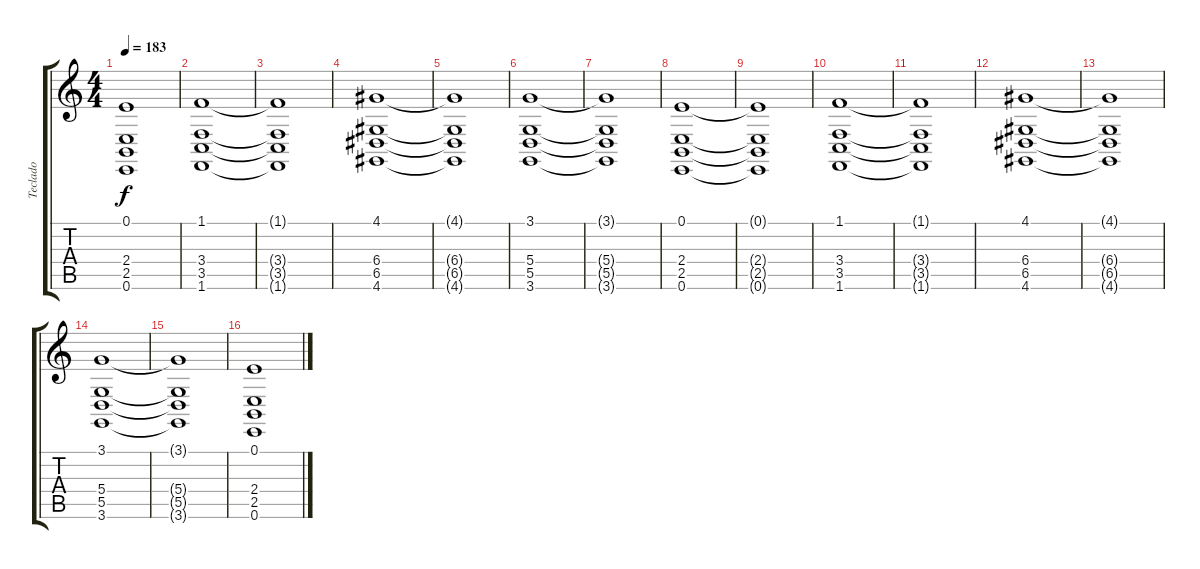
\track ("Teclado" "Teclado") {instrument churchorgan}
\staff {score tabs}
\tuning (E4 B3 G3 D3 A2 E2) {hide}
\ts (4 4)
\tempo 183
\clef g2
\ks c
(0.1{t} 2.4{t} 2.5{t} 0.6{t}).1{dy f} |
(1.1 3.4 3.5 1.6).1 |
(1.1{t} 3.4{t} 3.5{t} 1.6{t}).1 |
(4.1 6.4 6.5 4.6).1 |
(4.1{t} 6.4{t} 6.5{t} 4.6{t}).1 |
(3.1 5.4 5.5 3.6).1 |
(3.1{t} 5.4{t} 5.5{t} 3.6{t}).1 |
(0.1 2.4 2.5 0.6).1 |
(0.1{t} 2.4{t} 2.5{t} 0.6{t}).1 |
(1.1 3.4 3.5 1.6).1 |
(1.1{t} 3.4{t} 3.5{t} 1.6{t}).1 |
(4.1 6.4 6.5 4.6).1 |
(4.1{t} 6.4{t} 6.5{t} 4.6{t}).1 |
(3.1 5.4 5.5 3.6).1 |
(3.1{t} 5.4{t} 5.5{t} 3.6{t}).1 |
(0.1 2.4 2.5 0.6).1
